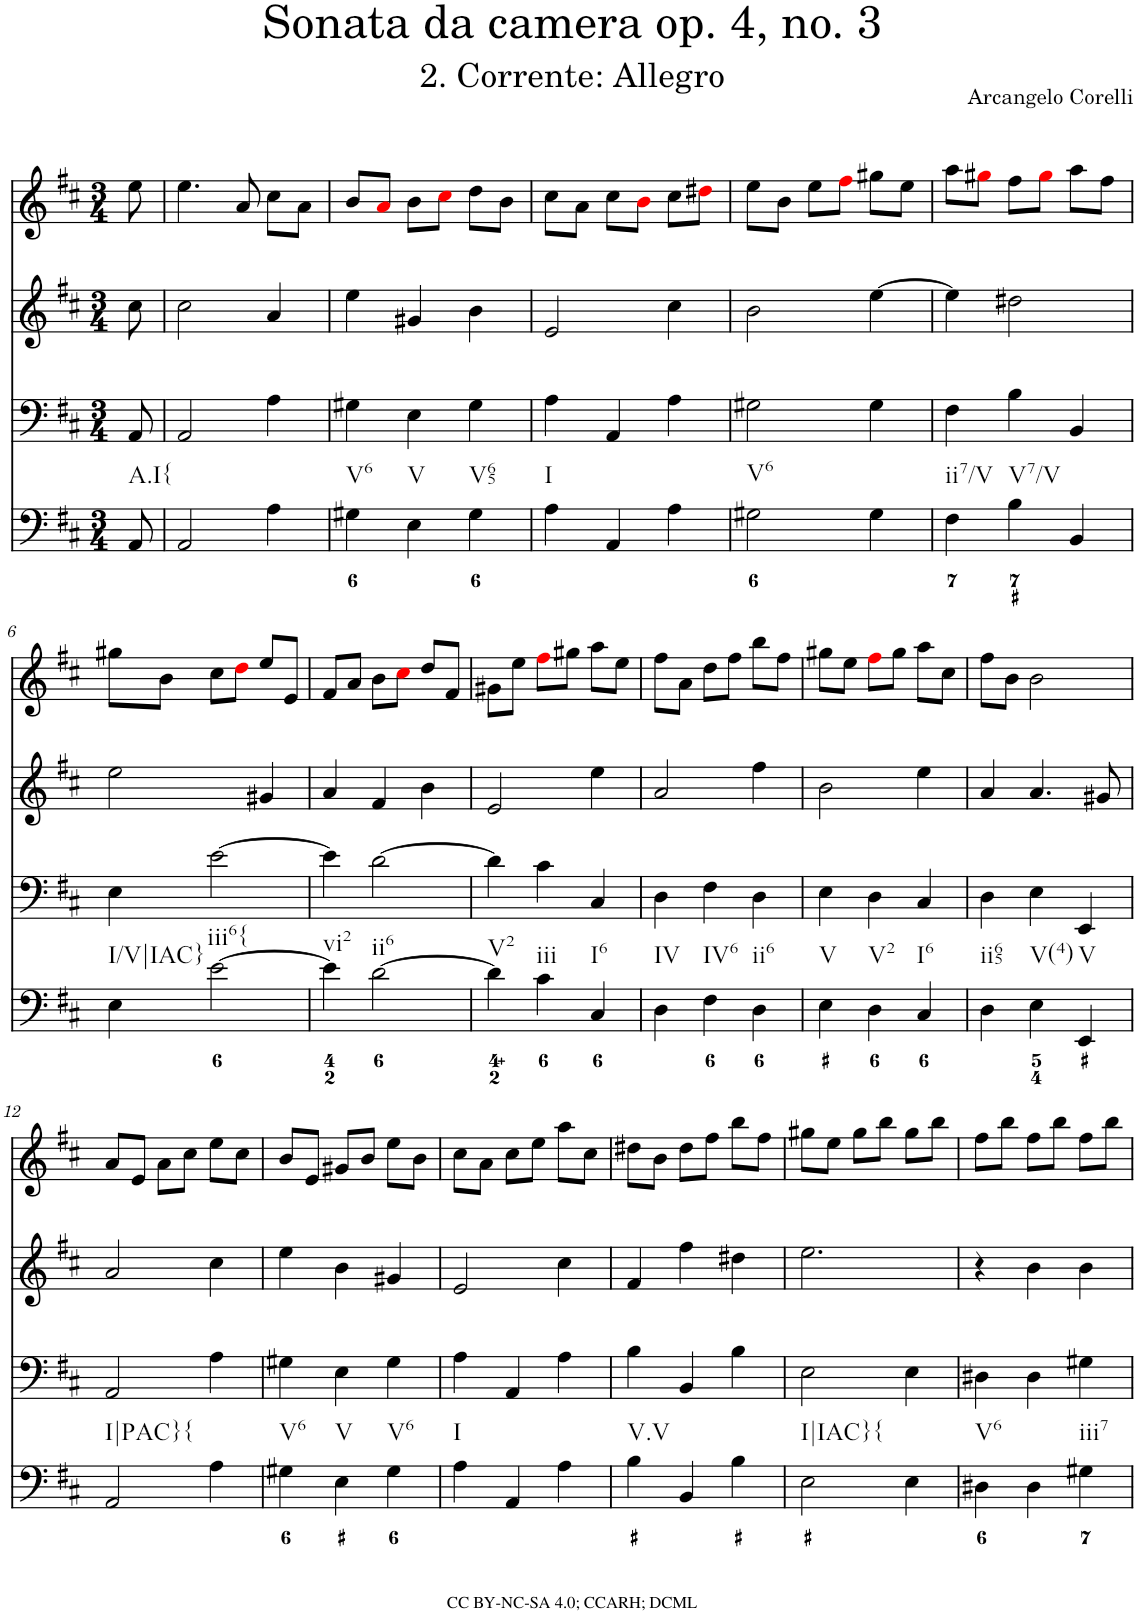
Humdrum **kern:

**kern	**kern	**kern	**kern
*part4	*part3	*part2	*part1
*staff4	*staff3	*staff2	*staff1
*I"Piano	*I"Piano	*I"Piano	*I"Piano
*I'Pno	*I'Pno	*I'Pno	*I'Pno
*clefF4	*clefF4	*clefG2	*clefG2
*k[f#c#]	*k[f#c#]	*k[f#c#]	*k[f#c#]
*D:	*D:	*D:	*D:
*M3/4	*M3/4	*M3/4	*M3/4
=	=	=	=
!LO:TX:b:t=A.I{	!	!	!
8AA/	8AA/	8cc#\	8ee\
=1	=1	=1	=1
2AA/	2AA/	2cc#\	4.ee\
.	.	.	8a/
4A\	4A\	4a/	8cc#\L
.	.	.	8a\J
=2	=2	=2	=2
!LO:TX:b:t=V6	!	!	!
4G#X\	4G#X\	4ee\	8b/L
.	.	.	8ai/J
!LO:TX:b:t=V	!	!	!
4E\	4E\	4g#X/	8b\L
.	.	.	8cc#i\J
!LO:TX:b:t=V65	!	!	!
4G#\	4G#\	4b\	8dd\L
.	.	.	8b\J
=3	=3	=3	=3
!LO:TX:b:t=I	!	!	!
4A\	4A\	2e/	8cc#\L
.	.	.	8a\J
4AA/	4AA/	.	8cc#\L
.	.	.	8bi\J
4A\	4A\	4cc#\	8cc#\L
.	.	.	8dd#Xi\J
=4	=4	=4	=4
!LO:TX:b:t=V6	!	!	!
2G#X\	2G#X\	2b\	8ee\L
.	.	.	8b\J
.	.	.	8ee\L
.	.	.	8ff#i\J
4G#\	4G#\	[4ee\	8gg#X\L
.	.	.	8ee\J
=5	=5	=5	=5
!LO:TX:b:t=ii7/V	!	!	!
4F#\	4F#\	4ee\]	8aa\L
.	.	.	8gg#Xi\J
!LO:TX:b:t=V7/V	!	!	!
4B\	4B\	2dd#X\	8ff#\L
.	.	.	8gg#i\J
4BB/	4BB/	.	8aa\L
.	.	.	8ff#\J
!!LO:LB:g=z
=6	=6	=6	=6
!LO:TX:b:t=I/V|IAC}	!	!	!
4E\	4E\	2ee\	8gg#X\L
.	.	.	8b\J
!LO:TX:b:t=iii6{	!	!	!
[2e\	[2e\	.	8cc#\L
.	.	.	8ddi\J
.	.	4g#X/	8ee/L
.	.	.	8e/J
=7	=7	=7	=7
!LO:TX:b:t=vi2	!	!	!
4e\]	4e\]	4a/	8f#/L
.	.	.	8a/J
!LO:TX:b:t=ii6	!	!	!
[2d\	[2d\	4f#/	8b\L
.	.	.	8cc#i\J
.	.	4b\	8dd/L
.	.	.	8f#/J
=8	=8	=8	=8
!LO:TX:b:t=V2	!	!	!
4d\]	4d\]	2e/	8g#X\L
.	.	.	8ee\J
!LO:TX:b:t=iii	!	!	!
4c#\	4c#\	.	8ff#i\L
.	.	.	8gg#X\J
!LO:TX:b:t=I6	!	!	!
4C#/	4C#/	4ee\	8aa\L
.	.	.	8ee\J
=9	=9	=9	=9
!LO:TX:b:t=IV	!	!	!
4D\	4D\	2a/	8ff#\L
.	.	.	8a\J
!LO:TX:b:t=IV6	!	!	!
4F#\	4F#\	.	8dd\L
.	.	.	8ff#\J
!LO:TX:b:t=ii6	!	!	!
4D\	4D\	4ff#\	8bb\L
.	.	.	8ff#\J
=10	=10	=10	=10
!LO:TX:b:t=V	!	!	!
4E\	4E\	2b\	8gg#X\L
.	.	.	8ee\J
!LO:TX:b:t=V2	!	!	!
4D\	4D\	.	8ff#i\L
.	.	.	8gg#\J
!LO:TX:b:t=I6	!	!	!
4C#/	4C#/	4ee\	8aa\L
.	.	.	8cc#\J
=11	=11	=11	=11
!LO:TX:b:t=ii65	!	!	!
4D\	4D\	4a/	8ff#\L
.	.	.	8b\J
!LO:TX:b:t=V(4)	!	!	!
4E\	4E\	4.a/	2b\
!LO:TX:b:t=V	!	!	!
4EE/	4EE/	.	.
.	.	8g#X/	.
!!LO:LB:g=z
=12	=12	=12	=12
!LO:TX:b:t=I|PAC}{	!	!	!
2AA/	2AA/	2a/	8a/L
.	.	.	8e/J
.	.	.	8a\L
.	.	.	8cc#\J
4A\	4A\	4cc#\	8ee\L
.	.	.	8cc#\J
=13	=13	=13	=13
!LO:TX:b:t=V6	!	!	!
4G#X\	4G#X\	4ee\	8b/L
.	.	.	8e/J
!LO:TX:b:t=V	!	!	!
4E\	4E\	4b\	8g#X/L
.	.	.	8b/J
!LO:TX:b:t=V6	!	!	!
4G#\	4G#\	4g#X/	8ee\L
.	.	.	8b\J
=14	=14	=14	=14
!LO:TX:b:t=I	!	!	!
4A\	4A\	2e/	8cc#\L
.	.	.	8a\J
4AA/	4AA/	.	8cc#\L
.	.	.	8ee\J
4A\	4A\	4cc#\	8aa\L
.	.	.	8cc#\J
=15	=15	=15	=15
!LO:TX:b:t=V.V	!	!	!
4B\	4B\	4f#/	8dd#X\L
.	.	.	8b\J
4BB/	4BB/	4ff#\	8dd#\L
.	.	.	8ff#\J
4B\	4B\	4dd#X\	8bb\L
.	.	.	8ff#\J
=16	=16	=16	=16
!LO:TX:b:t=I|IAC}{	!	!	!
2E\	2E\	2.ee\	8gg#X\L
.	.	.	8ee\J
.	.	.	8gg#\L
.	.	.	8bb\J
4E\	4E\	.	8gg#\L
.	.	.	8bb\J
=17	=17	=17	=17
!LO:TX:b:t=V6	!	!	!
4D#X\	4D#X\	4r	8ff#\L
.	.	.	8bb\J
4D#\	4D#\	4b\	8ff#\L
.	.	.	8bb\J
!LO:TX:b:t=iii7	!	!	!
4G#X\	4G#X\	4b\	8ff#\L
.	.	.	8bb\J
=	=	=	=
*-	*-	*-	*-
